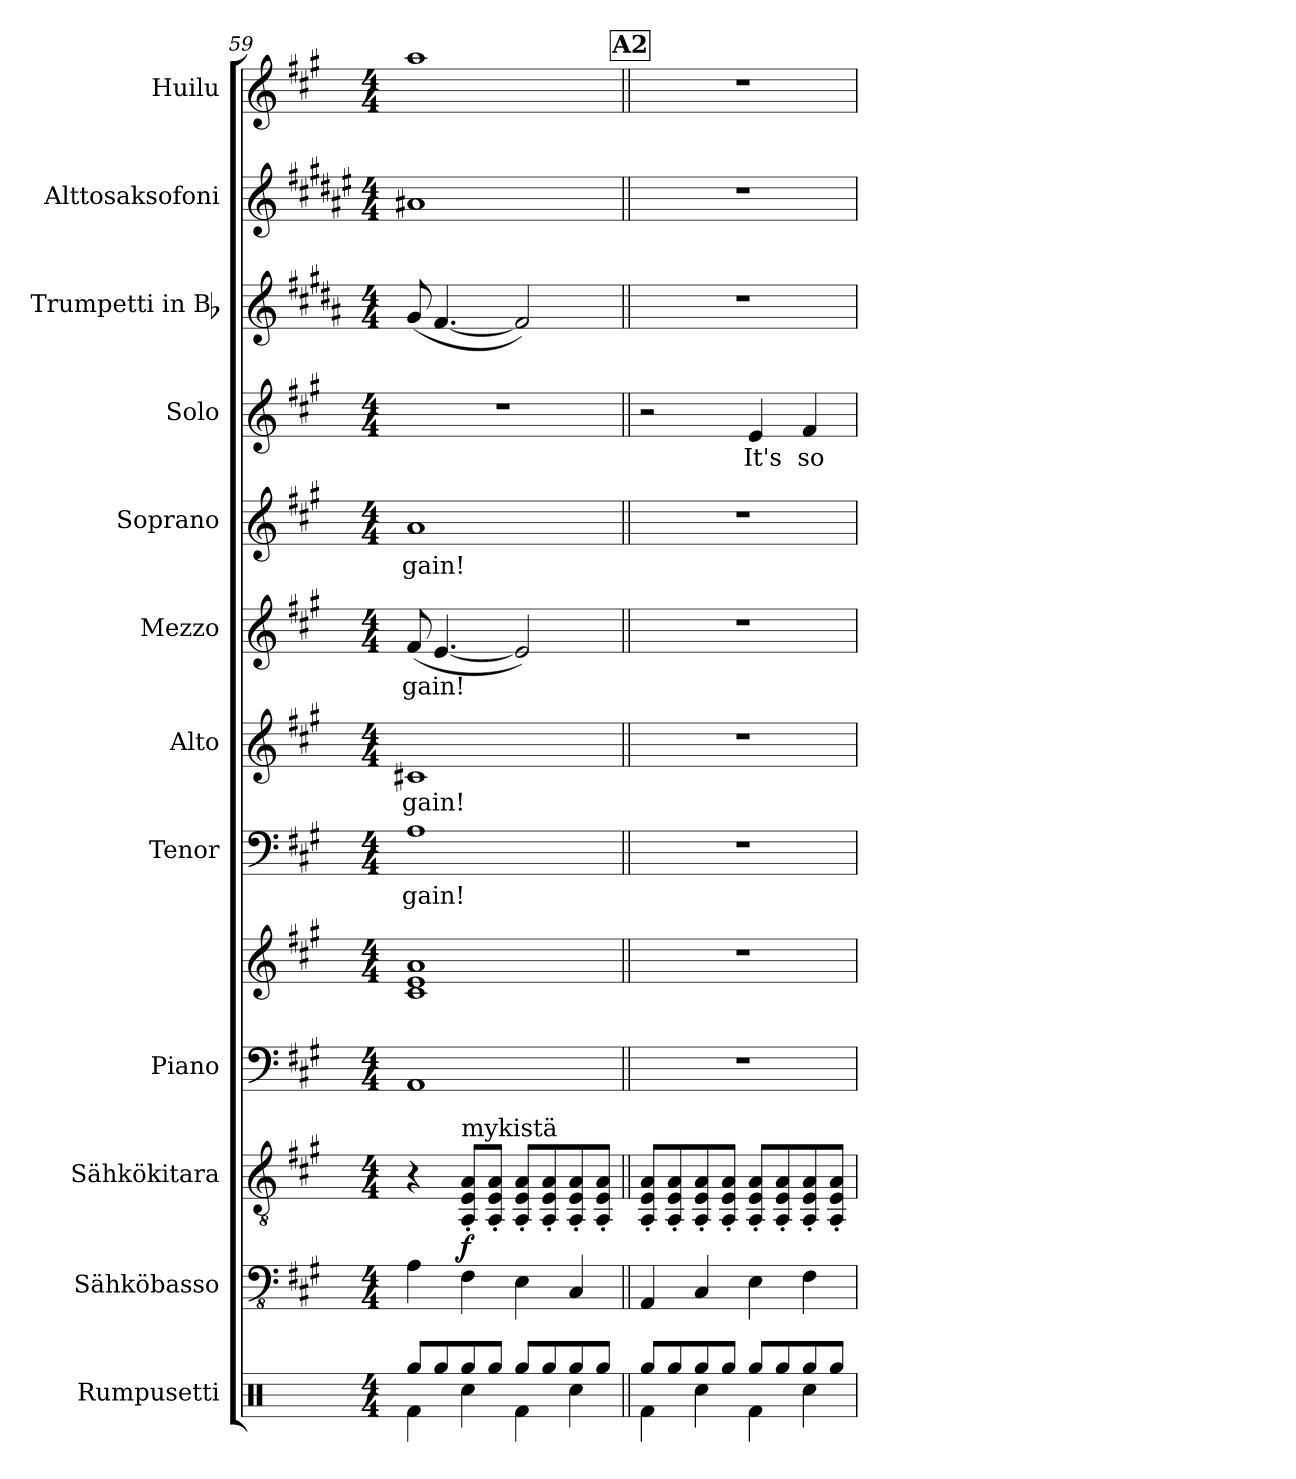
**kern	**kern	**kern	**dynam	**kern	**kern	**kern	**text	**kern	**text	**kern	**text	**kern	**text	**kern	**text	**kern	**kern	**kern
*part12	*part11	*part10	*part10	*part9	*part9	*part8	*part8	*part7	*part7	*part6	*part6	*part5	*part5	*part4	*part4	*part3	*part2	*part1
*staff13	*staff12	*staff11	*staff11	*staff10	*staff9	*staff8	*staff8	*staff7	*staff7	*staff6	*staff6	*staff5	*staff5	*staff4	*staff4	*staff3	*staff2	*staff1
*I"Rumpusetti	*I"Sähköbasso	*I"Sähkökitara	*	*I"Piano	*	*I"Tenor	*	*I"Alto	*	*I"Mezzo	*	*I"Soprano	*	*I"Solo	*	*I"Trumpetti in Bb	*I"Alttosaksofoni	*I"Huilu
*I'R. setti	*	*	*	*I'Pno.	*	*I'T.	*	*I'A.	*	*I'M.	*	*I'S.	*	*I'Solo	*	*I'Tpt. in Bb	*	*I'H.
!!LO:PB:g=z
*clefX	*clefFv4	*clefGv2	*	*clefF4	*clefG2	*clefF4	*	*clefG2	*	*clefG2	*	*clefG2	*	*clefG2	*	*clefG2	*clefG2	*clefG2
*	*	*	*	*	*	*	*	*	*	*	*	*	*	*	*	*ITrd1c2	*ITrd5c9	*
*k[]	*k[f#c#g#]	*k[f#c#g#]	*	*k[f#c#g#]	*k[f#c#g#]	*k[f#c#g#]	*	*k[f#c#g#]	*	*k[f#c#g#]	*	*k[f#c#g#]	*	*k[f#c#g#]	*	*k[f#c#g#]	*k[f#c#g#]	*k[f#c#g#]
*M4/4	*M4/4	*M4/4	*	*M4/4	*M4/4	*M4/4	*	*M4/4	*	*M4/4	*	*M4/4	*	*M4/4	*	*M4/4	*M4/4	*M4/4
=59	=59	=59	=59	=59	=59	=59	=59	=59	=59	=59	=59	=59	=59	=59	=59	=59	=59	=59
*^	*	*	*	*	*	*	*	*	*	*	*	*	*	*	*	*	*	*
!	!	!	!	!	!	!	!	!LO:LY:b	!	!LO:LY:b	!	!LO:LY:b	!	!LO:LY:b	!	!	!	!	!
8Rgg/L	4Rf\	4AA\	4r	.	1AA	1c# 1e 1a	1A	-gain!	1c#X	-gain!	(8f#/	-gain!	1a	-gain!	1r	.	(8f#/	1c#X	1aa
8Rgg/	.	.	.	.	.	.	.	.	.	.	[4.e/	.	.	.	.	.	[4.e/	.	.
!	!	!	!LO:TX:a:t=mykistä	!	!	!	!	!	!	!	!	!	!	!	!	!	!	!	!
!	!	!	!	!LO:DY:b	!	!	!	!	!	!	!	!	!	!	!	!	!	!	!
8Rgg/	4Rcc\	4FF#\	8AA/' 8E/' 8A/'L	f	.	.	.	.	.	.	.	.	.	.	.	.	.	.	.
8Rgg/J	.	.	8AA/' 8E/' 8A/'J	.	.	.	.	.	.	.	.	.	.	.	.	.	.	.	.
8Rgg/L	4Rf\	4EE\	8AA/' 8E/' 8A/'L	.	.	.	.	.	.	.	2e/])	.	.	.	.	.	2e/])	.	.
8Rgg/	.	.	8AA/' 8E/' 8A/'	.	.	.	.	.	.	.	.	.	.	.	.	.	.	.	.
8Rgg/	4Rcc\	4CC#/	8AA/' 8E/' 8A/'	.	.	.	.	.	.	.	.	.	.	.	.	.	.	.	.
8Rgg/J	.	.	8AA/' 8E/' 8A/'J	.	.	.	.	.	.	.	.	.	.	.	.	.	.	.	.
!!LO:REH:place=s1:a:B:fs=14:t=A2
=60||	=60||	=60||	=60||	=60||	=60||	=60||	=60||	=60||	=60||	=60||	=60||	=60||	=60||	=60||	=60||	=60||	=60||	=60||	=60||
8Rgg/L	4Rf\	4AAA/	8AA/' 8E/' 8A/'L	.	1r	1r	1r	.	1r	.	1r	.	1r	.	2r	.	1r	1r	1r
8Rgg/	.	.	8AA/' 8E/' 8A/'	.	.	.	.	.	.	.	.	.	.	.	.	.	.	.	.
8Rgg/	4Rcc\	4CC#/	8AA/' 8E/' 8A/'	.	.	.	.	.	.	.	.	.	.	.	.	.	.	.	.
8Rgg/J	.	.	8AA/' 8E/' 8A/'J	.	.	.	.	.	.	.	.	.	.	.	.	.	.	.	.
!	!	!	!	!	!	!	!	!	!	!	!	!	!	!	!	!LO:LY:b	!	!	!
8Rgg/L	4Rf\	4EE\	8AA/' 8E/' 8A/'L	.	.	.	.	.	.	.	.	.	.	.	4e/	It's	.	.	.
8Rgg/	.	.	8AA/' 8E/' 8A/'	.	.	.	.	.	.	.	.	.	.	.	.	.	.	.	.
!	!	!	!	!	!	!	!	!	!	!	!	!	!	!	!	!LO:LY:b	!	!	!
8Rgg/	4Rcc\	4FF#\	8AA/' 8E/' 8A/'	.	.	.	.	.	.	.	.	.	.	.	4f#/	so	.	.	.
8Rgg/J	.	.	8AA/' 8E/' 8A/'J	.	.	.	.	.	.	.	.	.	.	.	.	.	.	.	.
*v	*v	*	*	*	*	*	*	*	*	*	*	*	*	*	*	*	*	*	*
=	=	=	=	=	=	=	=	=	=	=	=	=	=	=	=	=	=	=
*-	*-	*-	*-	*-	*-	*-	*-	*-	*-	*-	*-	*-	*-	*-	*-	*-	*-	*-
